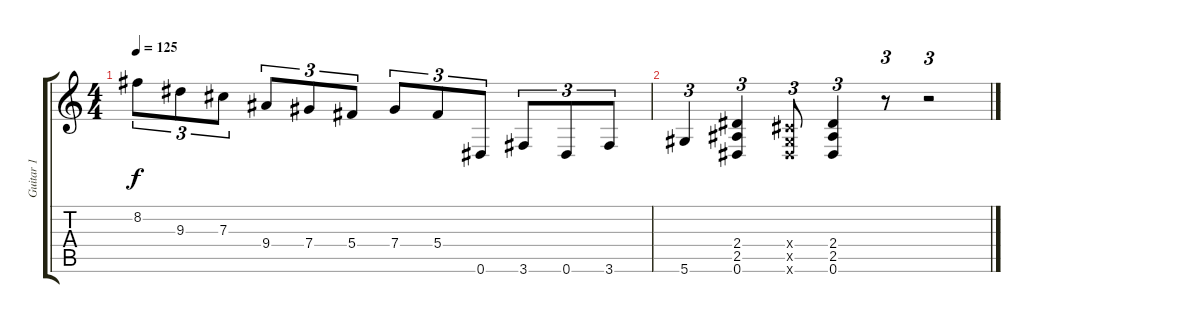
\track ("Guitar 1" "Guitar 1") {instrument overdrivenguitar}
\staff {score tabs}
\tuning (Eb4 Bb3 Gb3 Db3 Ab2 Eb2) {hide}
\ts (4 4)
\tempo 125
\clef g2
\ks c
8.2.8{tu (3 2) dy f} 9.3.8{tu (3 2)} 7.3.8{tu (3 2)} 9.4.8{tu (3 2)} 7.4.8{tu (3 2)} 5.4.8{tu (3 2)} 7.4.8{tu (3 2)} 5.4.8{tu (3 2)} 0.6.8{tu (3 2)} 3.6.8{tu (3 2)} 0.6.8{tu (3 2)} 3.6.8{tu (3 2)} |
5.6.4{tu (3 2)} (2.4 2.5 0.6).4{tu (3 2)} (0.4{x} 0.5{x} 0.6{x}).8{tu (3 2)} (2.4 2.5 0.6).4{tu (3 2)} r.8{tu (3 2)} r.2{tu (3 2)}
